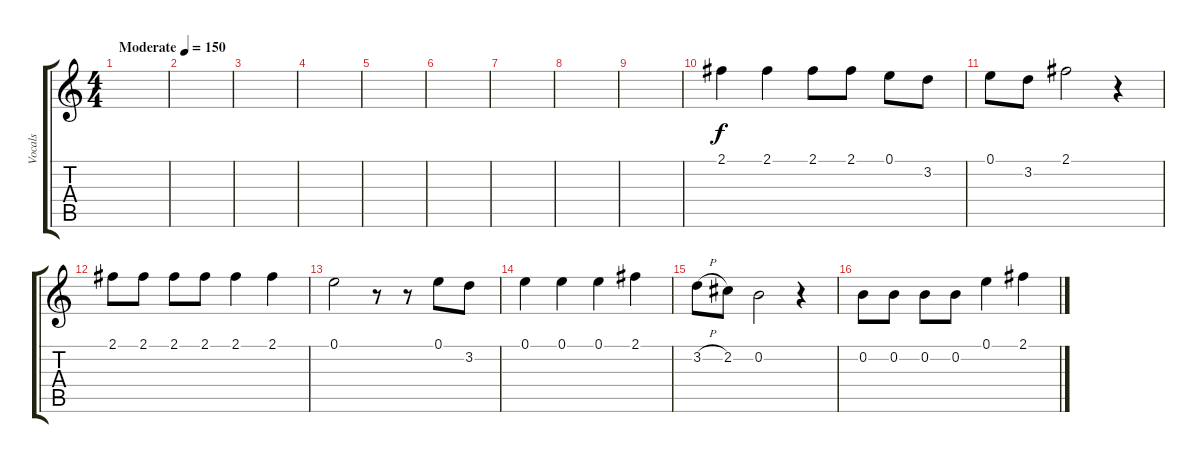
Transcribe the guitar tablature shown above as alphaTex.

\track ("Vocals" "Vocals") {instrument electricguitarclean}
\staff {score tabs}
\tuning (E4 B3 G3 D3 A2 E2) {hide}
\ts (4 4)
\tempo (150 "Moderate")
\clef g2
\ks c
|
|
|
|
|
|
|
|
|
2.1.4 2.1.4 2.1.8 2.1.8 0.1.8 3.2.8 |
0.1.8 3.2.8 2.1.2 r.4 |
2.1.8 2.1.8 2.1.8 2.1.8 2.1.4 2.1.4 |
0.1.2 r.8 r.8 0.1.8 3.2.8 |
0.1.4 0.1.4 0.1.4 2.1.4 |
3.2{h}.8 2.2.8 0.2.2 r.4 |
0.2.8 0.2.8 0.2.8 0.2.8 0.1.4 2.1.4
